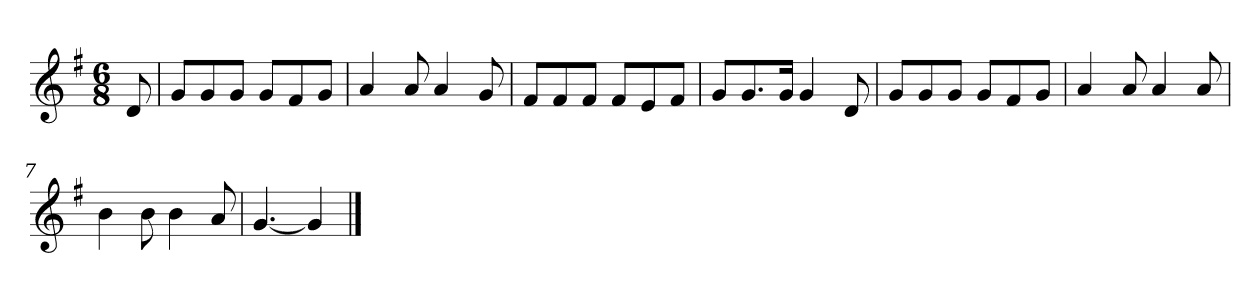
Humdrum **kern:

**kern
*part1
*staff1
*k[f#]
*M6/8
*MM120
=
8d
=1
8gL
8g
8gJ
8gL
8f#
8gJ
=2
4a
8a
4a
8g
=3
8f#L
8f#
8f#J
8f#L
8e
8f#J
=4
8gL
8.g
16gJk
4g
8d
=5
8gL
8g
8gJ
8gL
8f#
8gJ
=6
4a
8a
4a
8a
=7
4b
8b
4b
8a
=8
[4.g
4g]
==
*-
